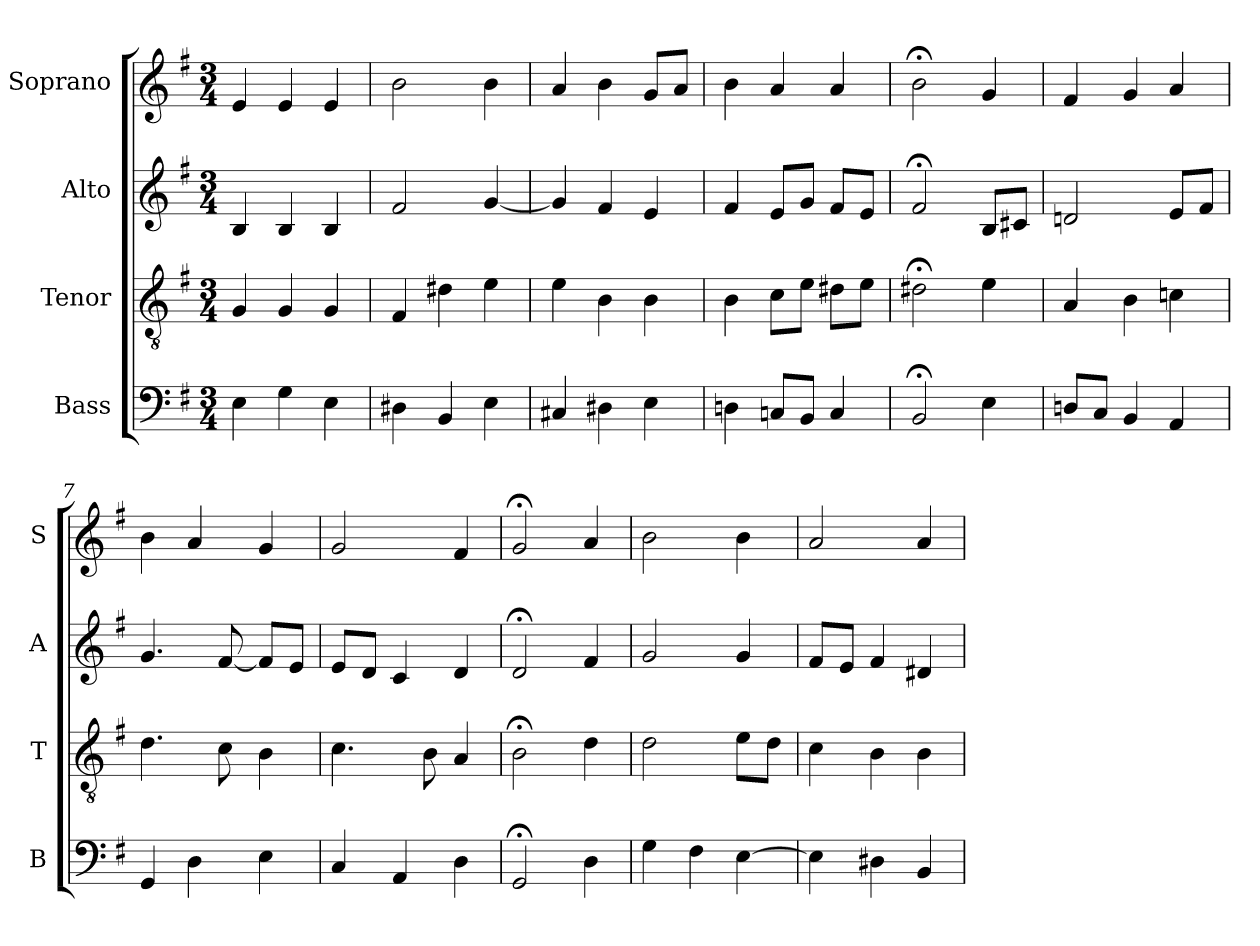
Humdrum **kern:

**kern	**kern	**kern	**kern
*part4	*part3	*part2	*part1
*staff4	*staff3	*staff2	*staff1
*I"Bass	*I"Tenor	*I"Alto	*I"Soprano
*I'B	*I'T	*I'A	*I'S
*clefF4	*clefGv2	*clefG2	*clefG2
*k[f#]	*k[f#]	*k[f#]	*k[f#]
*e:	*e:	*e:	*e:
*M3/4	*M3/4	*M3/4	*M3/4
*MM100	*MM100	*MM100	*MM100
=1	=1	=1	=1
4E	4G	4B	4e
4G	4G	4B	4e
4E	4G	4B	4e
=2	=2	=2	=2
4D#X	4F#	2f#	2b
4BB	4d#X	.	.
4E	4e	[4g	4b
=3	=3	=3	=3
4C#Xi	4ei	4gi]	4ai
4D#X	4B	4f#	4b
4E	4B	4e	8gL
.	.	.	8aJ
=4	=4	=4	=4
4Dn	4B	4f#	4b
8CnL	8cL	8eL	4a
8BBJ	8eJ	8gJ	.
4C	8d#XL	8f#L	4a
.	8eJ	8eJ	.
=5	=5	=5	=5
2BB;<	2d#X;<	2f#;<	2b;<
4E	4e	8BL	4g
.	.	8c#XJ	.
=6	=6	=6	=6
8DnL	4A	2dn	4f#
8CJ	.	.	.
4BB	4B	.	4g
4AA	4cn	8eL	4a
.	.	8f#J	.
=7	=7	=7	=7
4GG	4.d	4.g	4b
4D	.	.	4a
.	8c	[8f#	.
4E	4B	8f#L]	4g
.	.	8eJ	.
=8	=8	=8	=8
4C	4.c	8eL	2g
.	.	8dJ	.
4AA	.	4c	.
.	8B	.	.
4D	4A	4d	4f#
=9	=9	=9	=9
2GG;<	2B;<	2d;<	2g;<
4D	4d	4f#	4a
=10	=10	=10	=10
4G	2d	2g	2b
4F#	.	.	.
[4E	8eL	4g	4b
.	8dJ	.	.
=11	=11	=11	=11
4E]	4c	8f#L	2a
.	.	8eJ	.
4D#X	4B	4f#	.
4BB	4B	4d#X	4a
=	=	=	=
*-	*-	*-	*-
